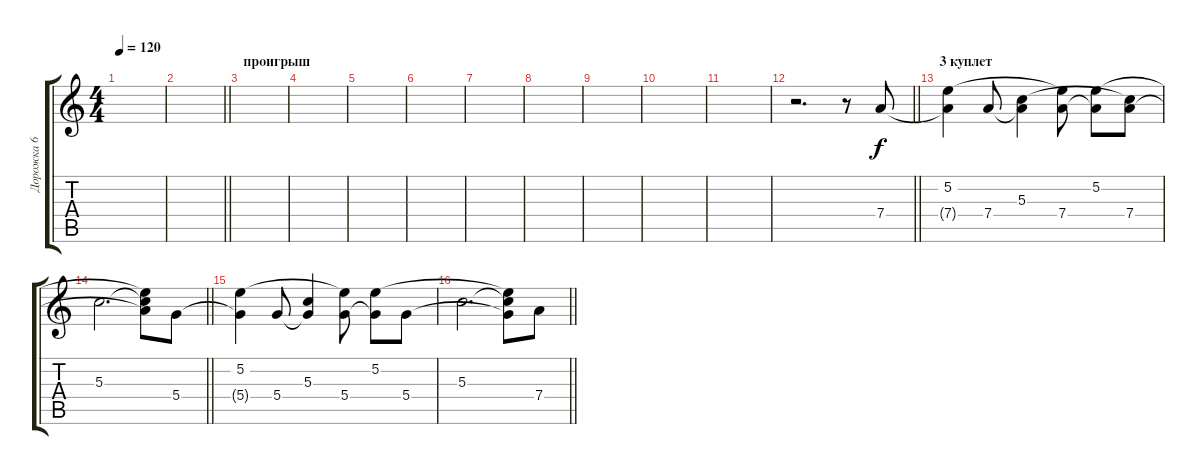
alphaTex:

\track ("Дорожка 6" "Дорожка 6") {instrument electricguitarclean}
\staff {score tabs}
\tuning (E4 B3 G3 D3 A2 E2) {hide}
\ts (4 4)
\tempo 120
\clef g2
\ks c
|
\barLineRight lightlight
|
\section ("" "проигрыш")
|
|
|
|
|
|
|
|
|
\barLineRight lightlight
r.2{d} r.8 7.4.8 |
\section ("" "3 куплет")
(5.2 7.4{t}).4 7.4.8 (5.3 7.4{t}).4 (5.2{t} 7.4).8 (5.2 7.4{t}).8 (5.3{t} 7.4).8 |
\barLineRight lightlight
5.3.2{d} (5.2{t} 5.3{t} 7.4{t}).8 5.4.8 |
(5.2 5.4{t}).4 5.4.8 (5.3 5.4{t}).4 (5.2{t} 5.4).8 (5.2 5.4{t}).8 5.4.8 |
\barLineRight lightlight
5.3.2{d} (5.2{t} 5.3{t} 5.4{t}).8 7.4.8
